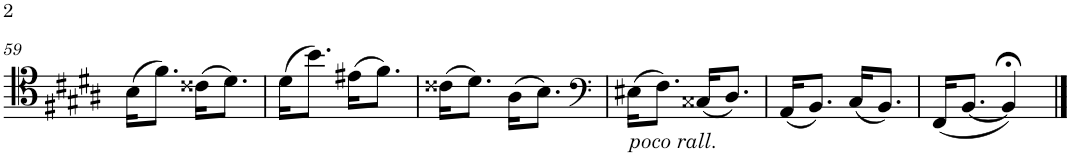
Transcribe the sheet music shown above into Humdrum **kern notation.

**kern
*part1
*staff1
*I"Trombone
*I'Tbn.
!!LO:PB:g=z
*clefC4
*k[f#c#g#d#a#]
*M2/4
=59
(16B\KL
8.f#\J)
(16c##X\KL
8.d#\J)
=60
(16d#\KL
8.b\J)
(16e#X\KL
8.f#\J)
=61
(16c##X\KL
8.d#\J)
(16A#\KL
8.B\J)
=62
*clefF4
!LO:TX:b:i:t=poco rall.
(16E#X\KL
8.F#\J)
(16C##X/KL
8.D#/J)
=63
(16AA#/KL
8.BB/J)
(16C#/KL
8.BB/J)
=64
(16FF#/KL
[8.BB/J
4BB;</])
==
*-
